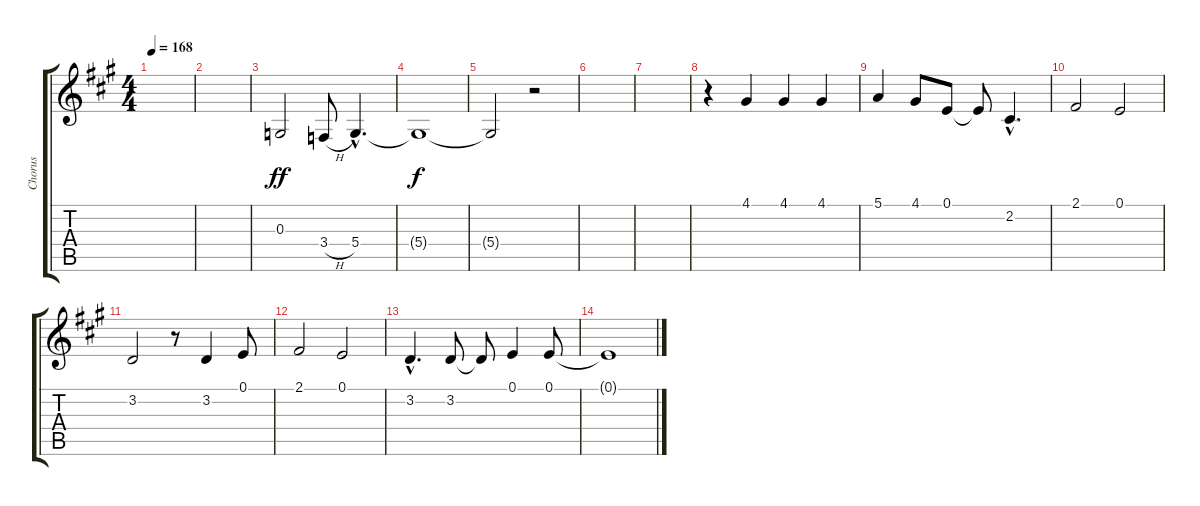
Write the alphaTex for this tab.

\track ("Chorus" "Chorus") {instrument synthbrass1}
\staff {score tabs}
\tuning (E4 B3 G3 D3 A2 E2) {hide}
\ts (4 4)
\tempo 168
\clef g2
\ks a
|
|
0.3.2{dy ff} 3.4{h}.8 5.4{hac}.4{d} |
5.4{t}.1{dy f} |
5.4{t}.2 r.2 |
|
|
r.4 4.1.4 4.1.4 4.1.4 |
5.1.4 4.1.8 0.1.8 0.1{t}.8 2.2{hac}.4{d} |
2.1.2 0.1.2 |
3.2.2 r.8 3.2.4 0.1.8 |
2.1.2 0.1.2 |
3.2{hac}.4{d} 3.2.8 3.2{t}.8 0.1.4 0.1.8 |
0.1{t}.1
